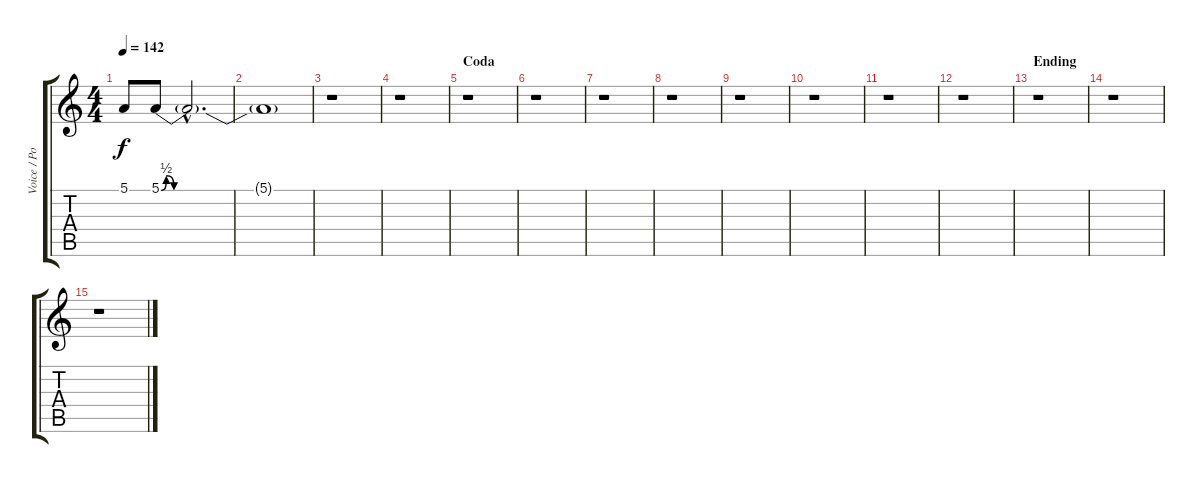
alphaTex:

\track ("Voice / Police Siren" "Voice / Po") {instrument lead3calliope}
\staff {score tabs}
\tuning (E4 B3 G3 D3 A2 E2) {hide}
\ts (4 4)
\tempo 142
\clef g2
\ks c
5.1.8{dy f} 5.1{be (custom 0 0 2 2 5 0 9 0 15 0 30 0 45 0 60 0)}.8 5.1{hac t}.2{d} |
5.1{t}.1 |
r.1 |
r.1 |
\section ("" "Coda")
r.1 |
r.1 |
r.1 |
r.1 |
r.1 |
r.1 |
r.1 |
r.1 |
\section ("" "Ending")
r.1 |
r.1 |
r.1
